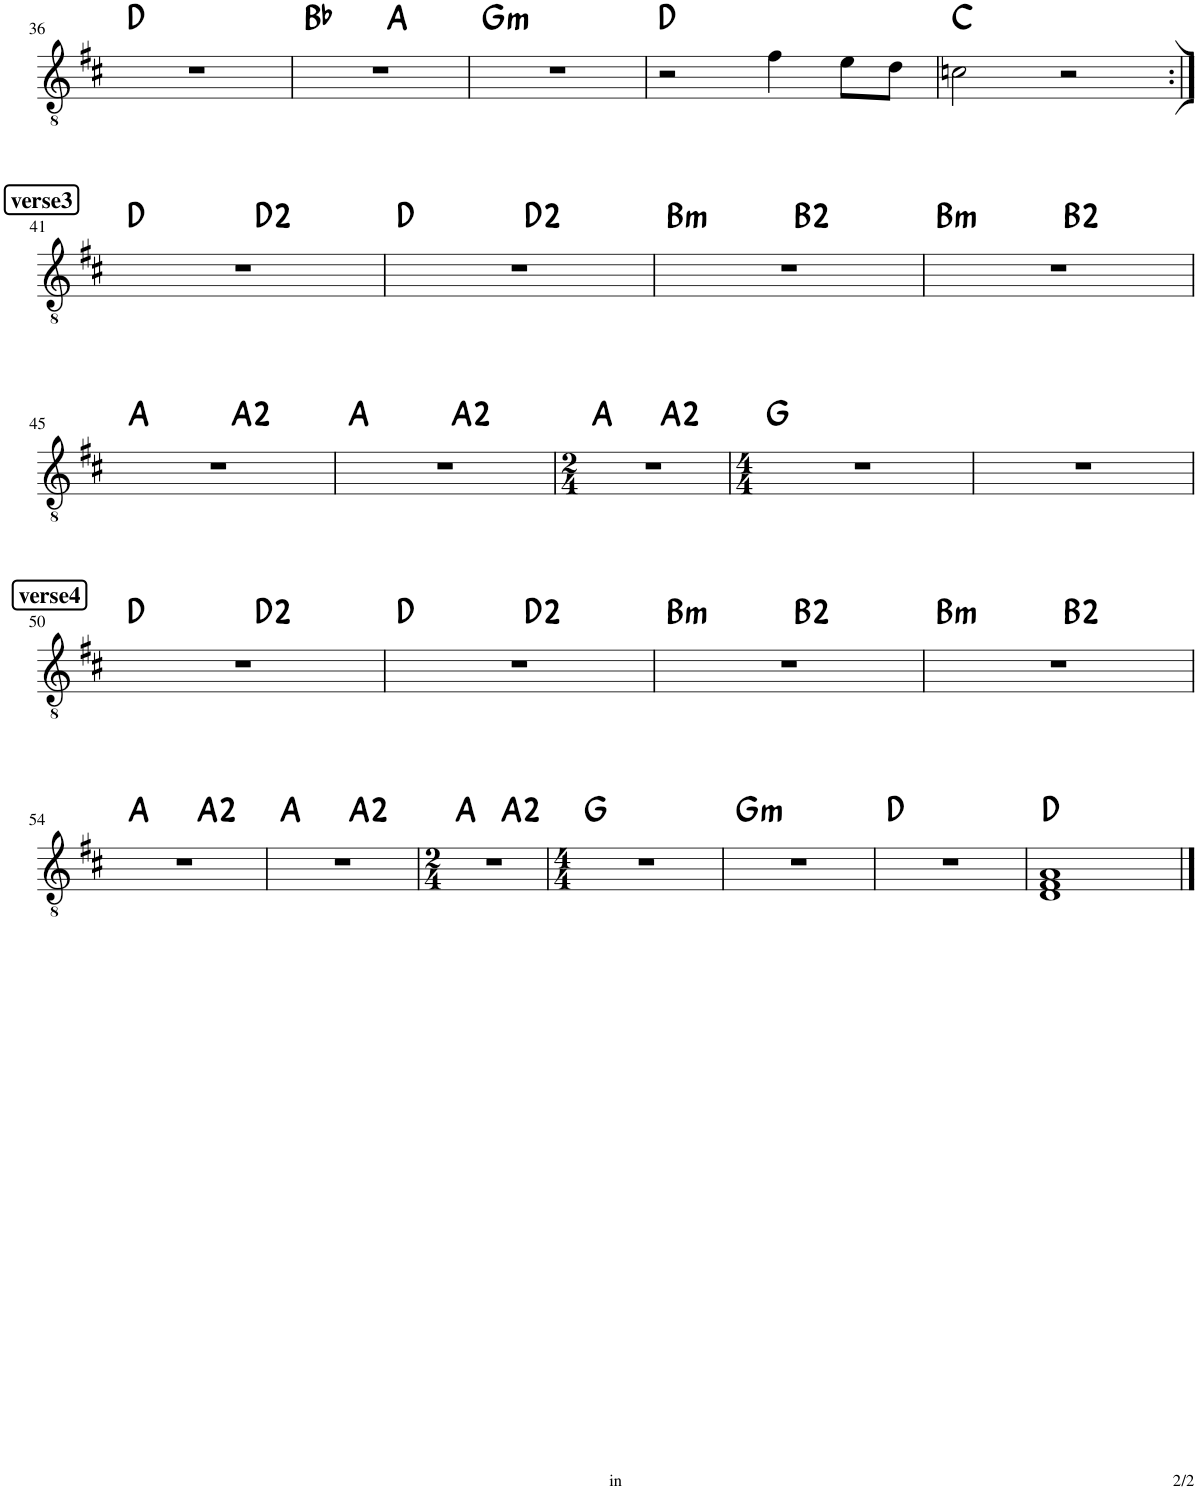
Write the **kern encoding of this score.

**kern	**harte
*part1	*part1
*staff1	*
*I"Classical Guitar	*
*I'Guit.	*
!!LO:PB:g=z
*clefGv2	*
*k[f#c#]	*
*M4/4	*
=36	=36
1r	D:maj
=37	=37
*^	*
1r	2ryy	Bb:maj
.	2ryy	A:maj
=38	=38	=38
!	!	!LO:H:kt=m
*v	*v	*
1r	G:min
=39	=39
2r	D:maj
4f#\	.
8e\L	.
8d\J	.
=40	=40
2cn\	C:maj
2r	.
!!LO:LB:g=z
!!LO:REH:place=s1:a:B:cj:fs=11:t=verse3
=41:|!	=41:|!
*^	*
1r	2ryy	D:maj
.	2ryy	D:maj(2)
=42	=42	=42
1r	2ryy	D:maj
.	2ryy	D:maj(2)
=43	=43	=43
!	!	!LO:H:kt=m
1r	2ryy	B:min
.	2ryy	B:maj(2)
=44	=44	=44
!	!	!LO:H:kt=m
1r	2ryy	B:min
.	2ryy	B:maj(2)
!!LO:LB:g=z	!!
=45	=45	=45
1r	2ryy	A:maj
.	2ryy	A:maj(2)
=46	=46	=46
1r	2ryy	A:maj
.	2ryy	A:maj(2)
=47	=47	=47
*M2/4	*	*
2r	4ryy	A:maj
.	4ryy	A:maj(2)
*v	*v	*
=48	=48
*M4/4	*
1r	G:maj
=49	=49
1r	.
!!LO:LB:g=z
!!LO:REH:place=s1:a:B:cj:fs=11:t=verse4
=50	=50
*^	*
1r	2ryy	D:maj
.	2ryy	D:maj(2)
=51	=51	=51
1r	2ryy	D:maj
.	2ryy	D:maj(2)
=52	=52	=52
!	!	!LO:H:kt=m
1r	2ryy	B:min
.	2ryy	B:maj(2)
=53	=53	=53
!	!	!LO:H:kt=m
1r	2ryy	B:min
.	2ryy	B:maj(2)
!!LO:LB:g=z	!!
=54	=54	=54
1r	2ryy	A:maj
.	2ryy	A:maj(2)
=55	=55	=55
1r	2ryy	A:maj
.	2ryy	A:maj(2)
=56	=56	=56
*M2/4	*	*
2r	4ryy	A:maj
.	4ryy	A:maj(2)
*v	*v	*
=57	=57
*M4/4	*
1r	G:maj
=58	=58
!	!LO:H:kt=m
1r	G:min
=59	=59
1r	D:maj
=60	=60
1D 1F# 1A	D:maj
==	==
*-	*-
